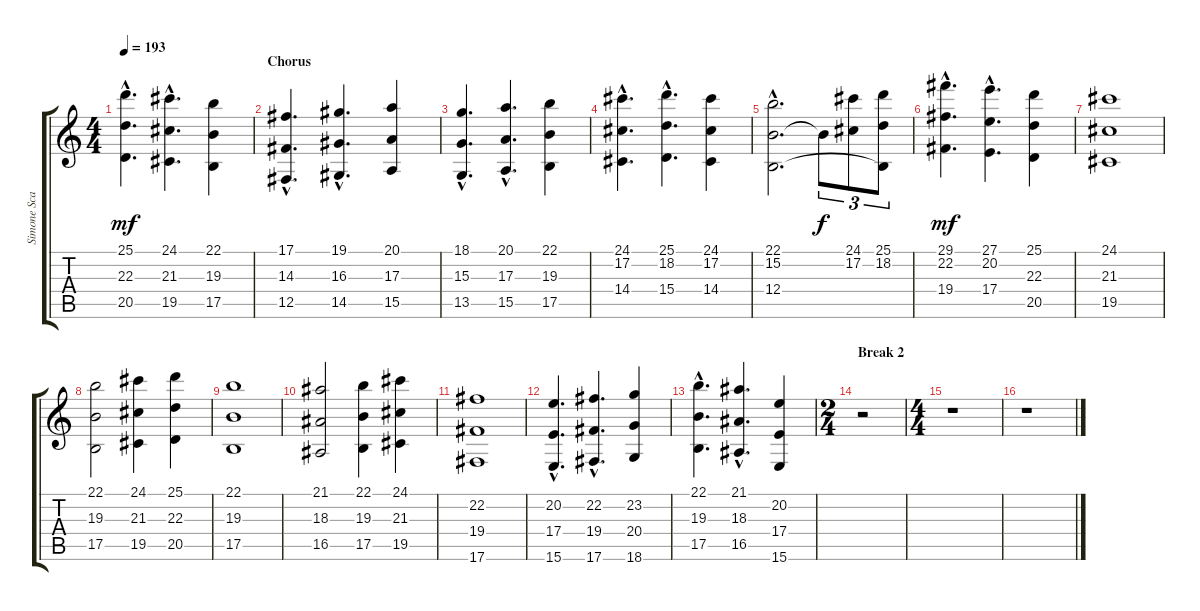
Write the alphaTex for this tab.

\track ("Simone Scazzocchio" "Simone Sca") {instrument stringensemble1}
\staff {score tabs}
\tuning (Db4 Ab3 E3 B2 Gb2 Db2) {hide}
\ts (4 4)
\tempo 193
\clef g2
\ks c
(25.1{hac} 22.3{hac} 20.5{hac}).4{d dy mf} (24.1{hac} 21.3{hac} 19.5{hac}).4{d} (22.1 19.3 17.5).4 |
\section ("" "Chorus")
(17.1{hac} 14.3{hac} 12.5{hac}).4{d} (19.1{hac} 16.3{hac} 14.5{hac}).4{d} (20.1 17.3 15.5).4 |
(18.1{hac} 15.3{hac} 13.5{hac}).4{d} (20.1{hac} 17.3{hac} 15.5{hac}).4{d} (22.1 19.3 17.5).4 |
(24.1{hac} 17.2{hac} 14.4{hac}).4{d} (25.1{hac} 18.2{hac} 15.4{hac}).4{d} (24.1 17.2 14.4).4 |
(22.1{hac} 15.2{hac} 12.4{hac}).2{d} 15.2{t}.8{tu (3 2) dy f} (24.1 17.2).8{tu (3 2)} (25.1 18.2 12.4{t}).8{tu (3 2)} |
(29.1{hac} 22.2{hac} 19.4{hac}).4{d dy mf} (27.1{hac} 20.2{hac} 17.4{hac}).4{d} (25.1 22.3 20.5).4 |
(24.1 21.3 19.5).1 |
(22.1 19.3 17.5).2 (24.1 21.3 19.5).4 (25.1 22.3 20.5).4 |
(22.1 19.3 17.5).1 |
(21.1 18.3 16.5).2 (22.1 19.3 17.5).4 (24.1 21.3 19.5).4 |
(22.2 19.4 17.6).1 |
(20.2{hac} 17.4{hac} 15.6{hac}).4{d} (22.2{hac} 19.4{hac} 17.6{hac}).4{d} (23.2 20.4 18.6).4 |
(22.1{hac} 19.3{hac} 17.5{hac}).4{d} (21.1{hac} 18.3{hac} 16.5{hac}).4{d} (20.2 17.4 15.6).4 |
\ts (2 4)
\section ("" "Break 2")
r.2 |
\ts (4 4)
r.1 |
r.1
